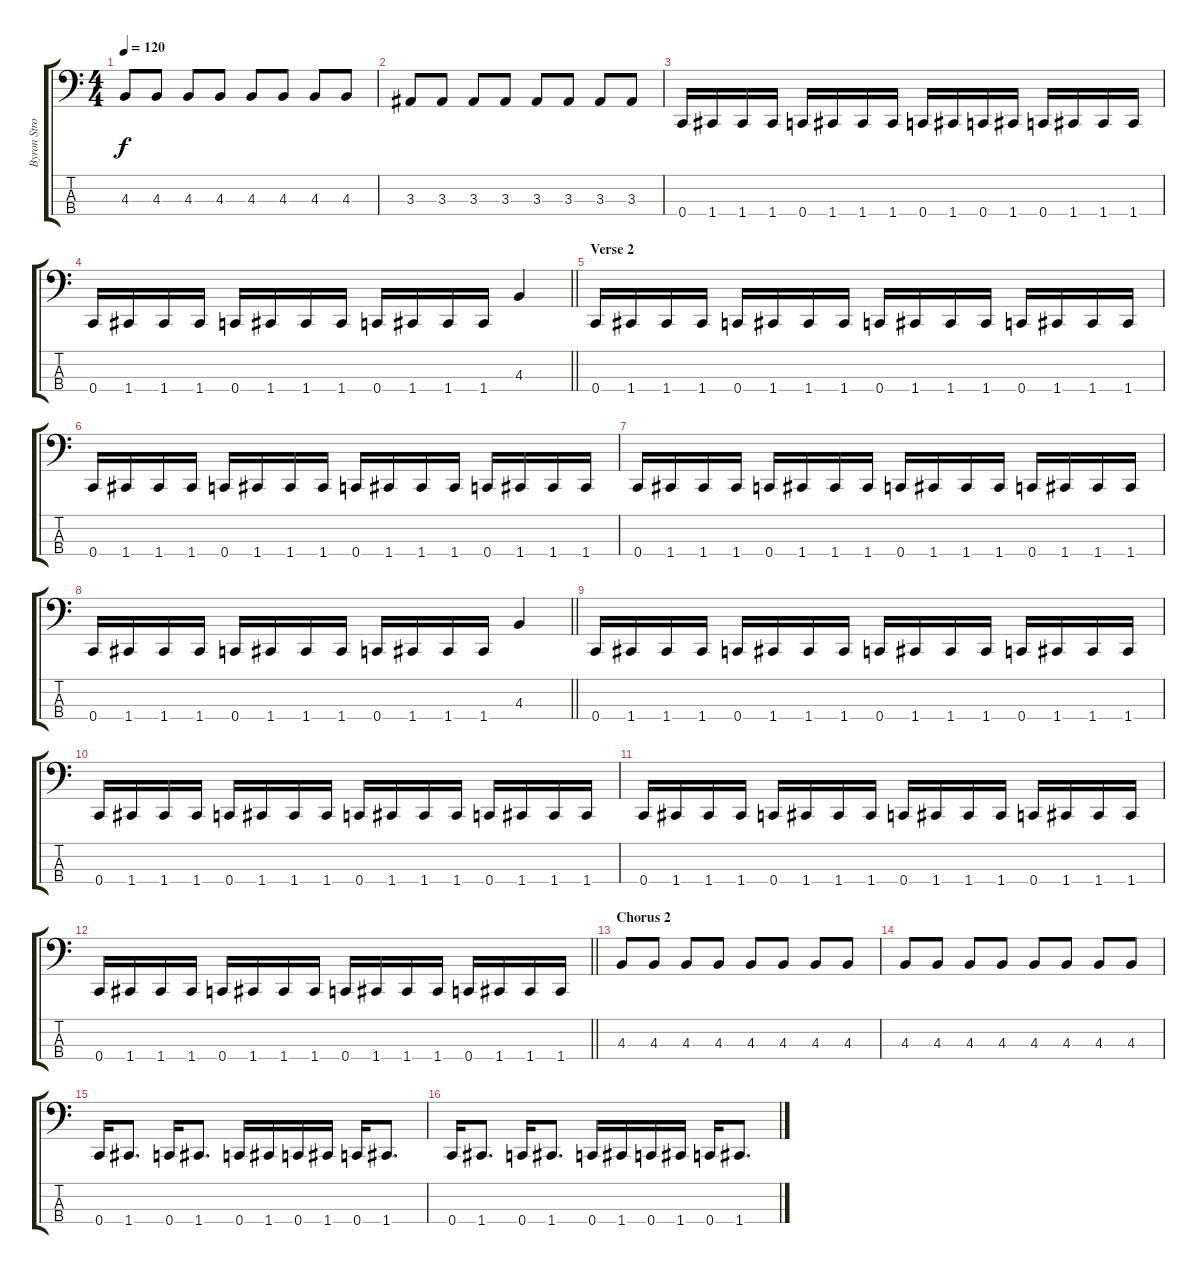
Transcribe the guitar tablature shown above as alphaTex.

\track ("Byron Stroud" "Byron Stro") {instrument electricbasspick}
\staff {score tabs}
\tuning (F2 C2 G1 C1) {hide}
\ts (4 4)
\tempo 120
\clef f4
\ks c
4.3.8{dy f} 4.3.8 4.3.8 4.3.8 4.3.8 4.3.8 4.3.8 4.3.8 |
3.3.8 3.3.8 3.3.8 3.3.8 3.3.8 3.3.8 3.3.8 3.3.8 |
0.4.16 1.4.16 1.4.16 1.4.16 0.4.16 1.4.16 1.4.16 1.4.16 0.4.16 1.4.16 0.4.16 1.4.16 0.4.16 1.4.16 1.4.16 1.4.16 |
\barLineRight lightlight
0.4.16 1.4.16 1.4.16 1.4.16 0.4.16 1.4.16 1.4.16 1.4.16 0.4.16 1.4.16 1.4.16 1.4.16 4.3.4 |
\section ("" "Verse 2")
0.4.16 1.4.16 1.4.16 1.4.16 0.4.16 1.4.16 1.4.16 1.4.16 0.4.16 1.4.16 1.4.16 1.4.16 0.4.16 1.4.16 1.4.16 1.4.16 |
0.4.16 1.4.16 1.4.16 1.4.16 0.4.16 1.4.16 1.4.16 1.4.16 0.4.16 1.4.16 1.4.16 1.4.16 0.4.16 1.4.16 1.4.16 1.4.16 |
0.4.16 1.4.16 1.4.16 1.4.16 0.4.16 1.4.16 1.4.16 1.4.16 0.4.16 1.4.16 1.4.16 1.4.16 0.4.16 1.4.16 1.4.16 1.4.16 |
\barLineRight lightlight
0.4.16 1.4.16 1.4.16 1.4.16 0.4.16 1.4.16 1.4.16 1.4.16 0.4.16 1.4.16 1.4.16 1.4.16 4.3.4 |
0.4.16 1.4.16 1.4.16 1.4.16 0.4.16 1.4.16 1.4.16 1.4.16 0.4.16 1.4.16 1.4.16 1.4.16 0.4.16 1.4.16 1.4.16 1.4.16 |
0.4.16 1.4.16 1.4.16 1.4.16 0.4.16 1.4.16 1.4.16 1.4.16 0.4.16 1.4.16 1.4.16 1.4.16 0.4.16 1.4.16 1.4.16 1.4.16 |
0.4.16 1.4.16 1.4.16 1.4.16 0.4.16 1.4.16 1.4.16 1.4.16 0.4.16 1.4.16 1.4.16 1.4.16 0.4.16 1.4.16 1.4.16 1.4.16 |
\barLineRight lightlight
0.4.16 1.4.16 1.4.16 1.4.16 0.4.16 1.4.16 1.4.16 1.4.16 0.4.16 1.4.16 1.4.16 1.4.16 0.4.16 1.4.16 1.4.16 1.4.16 |
\section ("" "Chorus 2")
4.3.8 4.3.8 4.3.8 4.3.8 4.3.8 4.3.8 4.3.8 4.3.8 |
4.3.8 4.3.8 4.3.8 4.3.8 4.3.8 4.3.8 4.3.8 4.3.8 |
0.4.16 1.4.8{d} 0.4.16 1.4.8{d} 0.4.16 1.4.16 0.4.16 1.4.16 0.4.16 1.4.8{d} |
0.4.16 1.4.8{d} 0.4.16 1.4.8{d} 0.4.16 1.4.16 0.4.16 1.4.16 0.4.16 1.4.8{d}
